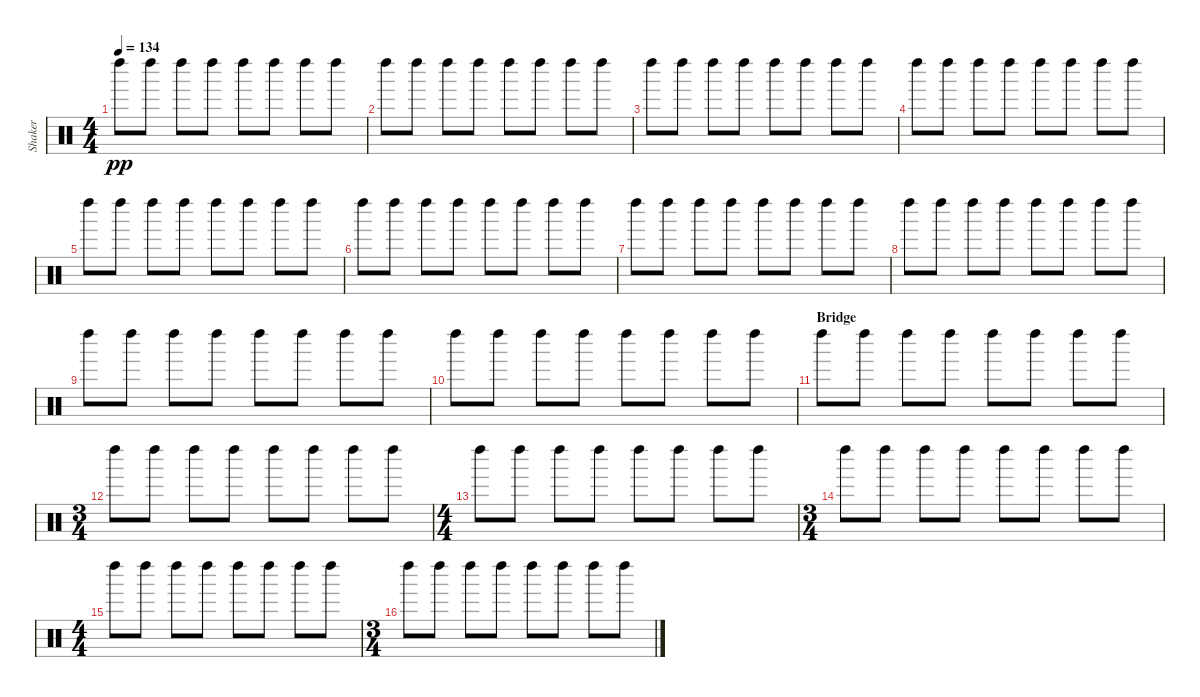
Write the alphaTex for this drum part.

\track ("Shaker" "Shaker") {instrument percussion}
\staff {score}
\articulation defaults
\ts (4 4)
\tempo 134
\clef neutral
\ks c "Left Maraca (hit)".8{dy pp} "Left Maraca (hit)".8 "Left Maraca (hit)".8 "Left Maraca (hit)".8 "Left Maraca (hit)".8 "Left Maraca (hit)".8 "Left Maraca (hit)".8 "Left Maraca (hit)".8
|
"Left Maraca (hit)".8 "Left Maraca (hit)".8 "Left Maraca (hit)".8 "Left Maraca (hit)".8 "Left Maraca (hit)".8 "Left Maraca (hit)".8 "Left Maraca (hit)".8 "Left Maraca (hit)".8 |
"Left Maraca (hit)".8 "Left Maraca (hit)".8 "Left Maraca (hit)".8 "Left Maraca (hit)".8 "Left Maraca (hit)".8 "Left Maraca (hit)".8 "Left Maraca (hit)".8 "Left Maraca (hit)".8 |
"Left Maraca (hit)".8 "Left Maraca (hit)".8 "Left Maraca (hit)".8 "Left Maraca (hit)".8 "Left Maraca (hit)".8 "Left Maraca (hit)".8 "Left Maraca (hit)".8 "Left Maraca (hit)".8 |
"Left Maraca (hit)".8 "Left Maraca (hit)".8 "Left Maraca (hit)".8 "Left Maraca (hit)".8 "Left Maraca (hit)".8 "Left Maraca (hit)".8 "Left Maraca (hit)".8 "Left Maraca (hit)".8 |
"Left Maraca (hit)".8 "Left Maraca (hit)".8 "Left Maraca (hit)".8 "Left Maraca (hit)".8 "Left Maraca (hit)".8 "Left Maraca (hit)".8 "Left Maraca (hit)".8 "Left Maraca (hit)".8 |
"Left Maraca (hit)".8 "Left Maraca (hit)".8 "Left Maraca (hit)".8 "Left Maraca (hit)".8 "Left Maraca (hit)".8 "Left Maraca (hit)".8 "Left Maraca (hit)".8 "Left Maraca (hit)".8 |
"Left Maraca (hit)".8 "Left Maraca (hit)".8 "Left Maraca (hit)".8 "Left Maraca (hit)".8 "Left Maraca (hit)".8 "Left Maraca (hit)".8 "Left Maraca (hit)".8 "Left Maraca (hit)".8 |
"Left Maraca (hit)".8 "Left Maraca (hit)".8 "Left Maraca (hit)".8 "Left Maraca (hit)".8 "Left Maraca (hit)".8 "Left Maraca (hit)".8 "Left Maraca (hit)".8 "Left Maraca (hit)".8 |
"Left Maraca (hit)".8 "Left Maraca (hit)".8 "Left Maraca (hit)".8 "Left Maraca (hit)".8 "Left Maraca (hit)".8 "Left Maraca (hit)".8 "Left Maraca (hit)".8 "Left Maraca (hit)".8 |
\section ("" "Bridge")
"Left Maraca (hit)".8 "Left Maraca (hit)".8 "Left Maraca (hit)".8 "Left Maraca (hit)".8 "Left Maraca (hit)".8 "Left Maraca (hit)".8 "Left Maraca (hit)".8 "Left Maraca (hit)".8 |
\ts (3 4)
"Left Maraca (hit)".8 "Left Maraca (hit)".8 "Left Maraca (hit)".8 "Left Maraca (hit)".8 "Left Maraca (hit)".8 "Left Maraca (hit)".8 "Left Maraca (hit)".8 "Left Maraca (hit)".8 |
\ts (4 4)
"Left Maraca (hit)".8 "Left Maraca (hit)".8 "Left Maraca (hit)".8 "Left Maraca (hit)".8 "Left Maraca (hit)".8 "Left Maraca (hit)".8 "Left Maraca (hit)".8 "Left Maraca (hit)".8 |
\ts (3 4)
"Left Maraca (hit)".8 "Left Maraca (hit)".8 "Left Maraca (hit)".8 "Left Maraca (hit)".8 "Left Maraca (hit)".8 "Left Maraca (hit)".8 "Left Maraca (hit)".8 "Left Maraca (hit)".8 |
\ts (4 4)
"Left Maraca (hit)".8 "Left Maraca (hit)".8 "Left Maraca (hit)".8 "Left Maraca (hit)".8 "Left Maraca (hit)".8 "Left Maraca (hit)".8 "Left Maraca (hit)".8 "Left Maraca (hit)".8 |
\ts (3 4)
"Left Maraca (hit)".8 "Left Maraca (hit)".8 "Left Maraca (hit)".8 "Left Maraca (hit)".8 "Left Maraca (hit)".8 "Left Maraca (hit)".8 "Left Maraca (hit)".8 "Left Maraca (hit)".8
